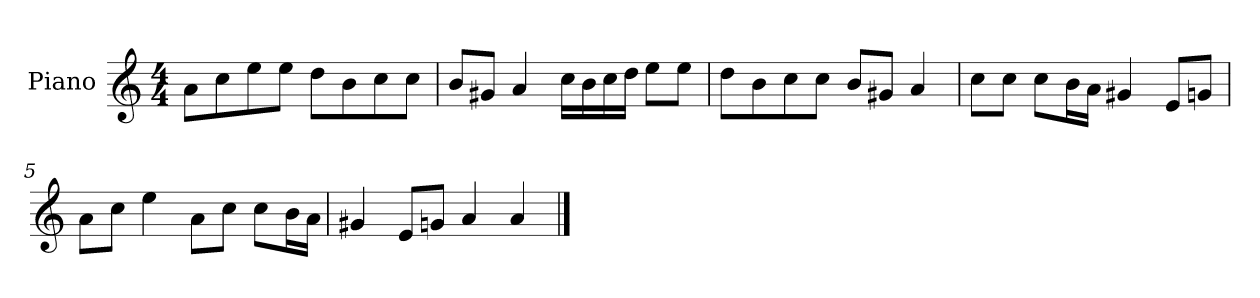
**kern
*part1
*staff1
*I"Piano
*I'P-no
*clefG2
*k[]
*M4/4
*MM90
=1
8a\L
8cc\
8ee\
8ee\J
8dd\L
8b\
8cc\
8cc\J
=2
8b/L
8g#X/J
4a/
16cc\LL
16b\
16cc\
16dd\JJ
8ee\L
8ee\J
=3
8dd\L
8b\
8cc\
8cc\J
8b/L
8g#X/J
4a/
=4
8cc\L
8cc\J
8cc\L
16b\L
16a\JJ
4g#X/
8e/L
8gn/J
!!LO:LB:g=z
=5
8a\L
8cc\J
4ee\
8a\L
8cc\J
8cc\L
16b\L
16a\JJ
=6
4g#X/
8e/L
8gn/J
4a/
4a/
==
*-
